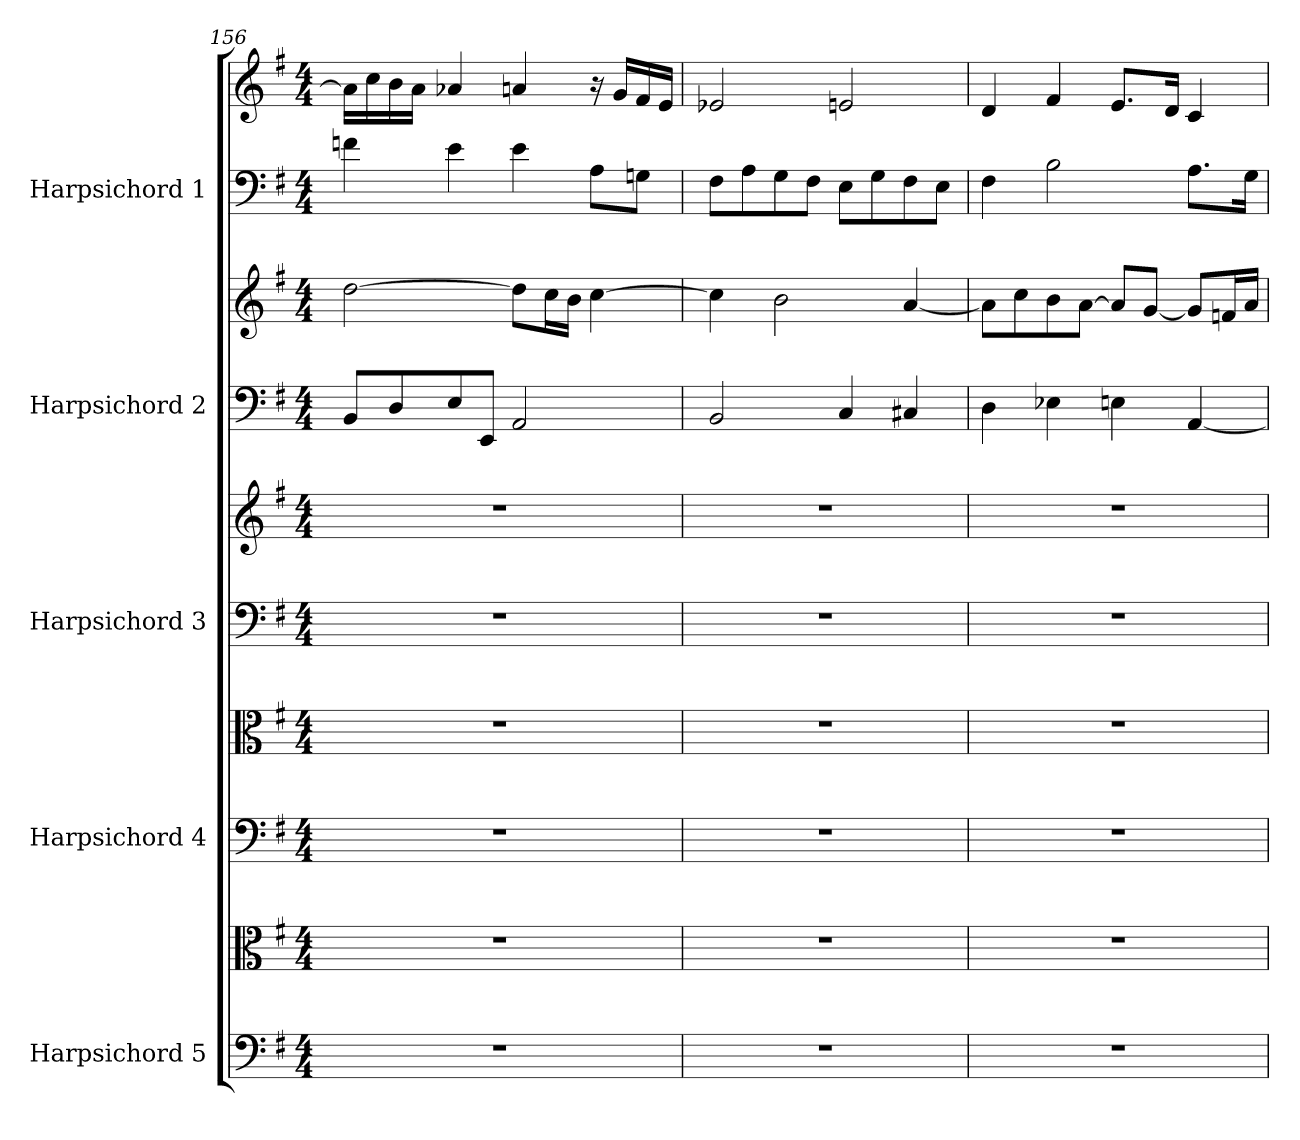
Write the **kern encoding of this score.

**kern	**kern	**kern	**kern	**kern	**kern	**kern	**kern	**kern	**kern
*part5	*part5	*part4	*part4	*part3	*part3	*part2	*part2	*part1	*part1
*staff10	*staff9	*staff8	*staff7	*staff6	*staff5	*staff4	*staff3	*staff2	*staff1
*I"Harpsichord 5	*	*I"Harpsichord 4	*	*I"Harpsichord 3	*	*I"Harpsichord 2	*	*I"Harpsichord 1	*
*I'Hp	*	*I'Hp	*	*I'Hp	*	*I'Hp	*	*I'Hp	*
*clefF4	*clefC3	*clefF4	*clefC3	*clefF4	*clefG2	*clefF4	*clefG2	*clefF4	*clefG2
*k[f#]	*k[f#]	*k[f#]	*k[f#]	*k[f#]	*k[f#]	*k[f#]	*k[f#]	*k[f#]	*k[f#]
*M4/4	*M4/4	*M4/4	*M4/4	*M4/4	*M4/4	*M4/4	*M4/4	*M4/4	*M4/4
=156	=156	=156	=156	=156	=156	=156	=156	=156	=156
1r	1r	1r	1r	1r	1r	8BB/L	[2dd\	4fn\	16a\LL]
.	.	.	.	.	.	.	.	.	16cc\
.	.	.	.	.	.	8D/	.	.	16b\
.	.	.	.	.	.	.	.	.	16a\JJ
.	.	.	.	.	.	8E/	.	4e\	4a-X/
.	.	.	.	.	.	8EE/J	.	.	.
.	.	.	.	.	.	2AA/	8dd\L]	4e\	4an/
.	.	.	.	.	.	.	16cc\L	.	.
.	.	.	.	.	.	.	16b\JJ	.	.
.	.	.	.	.	.	.	[4cc\	8A\L	16r
.	.	.	.	.	.	.	.	.	16g/LL
.	.	.	.	.	.	.	.	8Gn\J	16f#/
.	.	.	.	.	.	.	.	.	16e/JJ
=157	=157	=157	=157	=157	=157	=157	=157	=157	=157
1r	1r	1r	1r	1r	1r	2BB/	4cc\]	8F#\L	2e-X/
.	.	.	.	.	.	.	.	8A\	.
.	.	.	.	.	.	.	2b\	8G\	.
.	.	.	.	.	.	.	.	8F#\J	.
.	.	.	.	.	.	4C/	.	8E\L	2en/
.	.	.	.	.	.	.	.	8G\	.
.	.	.	.	.	.	4C#X/	[4a/	8F#\	.
.	.	.	.	.	.	.	.	8E\J	.
!!LO:PB:g=z
=158	=158	=158	=158	=158	=158	=158	=158	=158	=158
1r	1r	1r	1r	1r	1r	4D\	8a\L]	4F#\	4d/
.	.	.	.	.	.	.	8cc\	.	.
.	.	.	.	.	.	4E-X\	8b\	2B\	4f#/
.	.	.	.	.	.	.	[8a\J	.	.
.	.	.	.	.	.	4En\	8a/L]	.	8.e/L
.	.	.	.	.	.	.	[8g/J	.	.
.	.	.	.	.	.	.	.	.	16d/Jk
.	.	.	.	.	.	[4AA/	8g/L]	8.A\L	4c/
.	.	.	.	.	.	.	16fn/L	.	.
.	.	.	.	.	.	.	16a/JJ	16G\Jk	.
=	=	=	=	=	=	=	=	=	=
*-	*-	*-	*-	*-	*-	*-	*-	*-	*-
